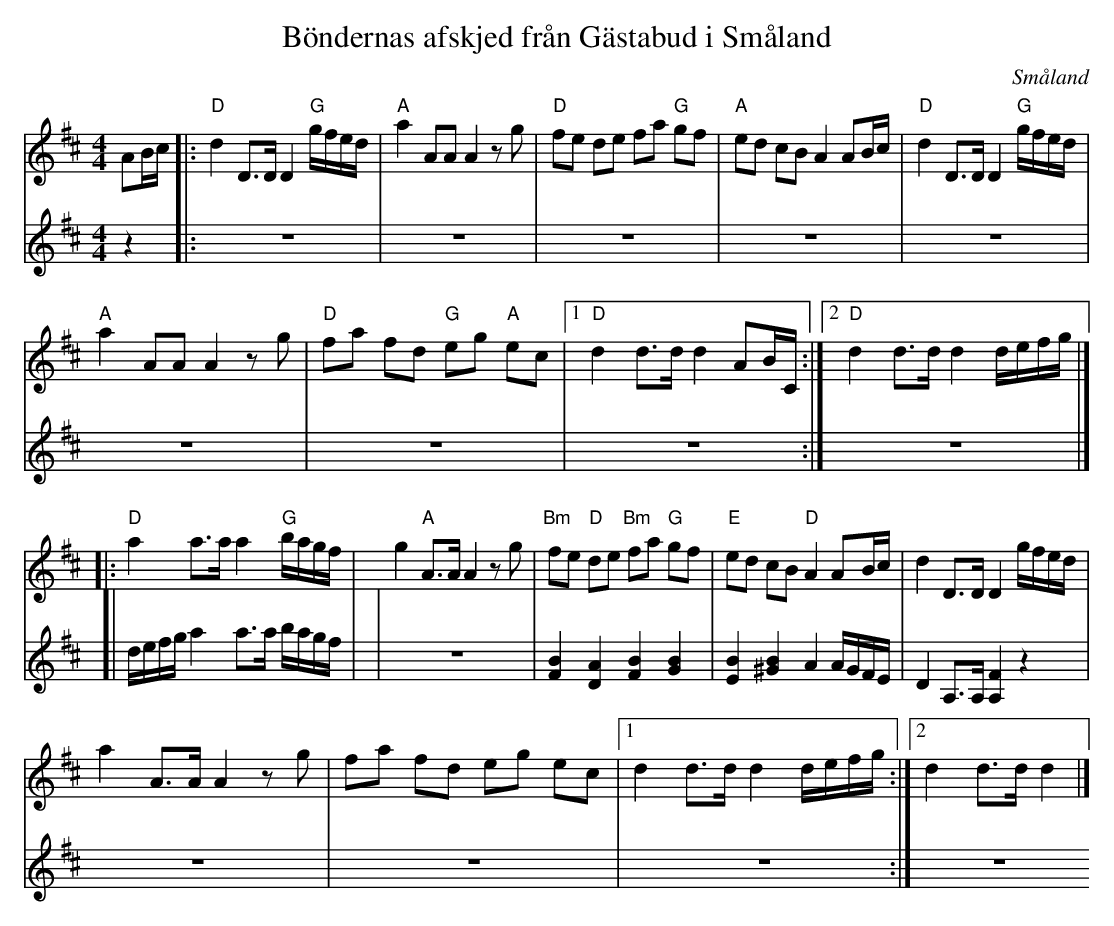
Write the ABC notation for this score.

X:1
T:Böndernas afskjed från Gästabud i Småland
O:Småland
M:4/4
L:1/16
K:D
[V:1]A2Bc|:"D" d4 D3D D4 "G" gfed|"A" a4 A2A2 A4 z2g2|"D" f2e2 d2e2 f2a2 "G" g2f2|"A" e2d2 c2B2 A4 A2Bc|"D" d4 D3D D4 "G" gfed|
[V:2]z4  |:z16               |z16                  |z16                    |z16                  |z16               |
[V:1]"A" a4 A2A2 A4 z2g2|"D" f2a2 f2d2 "G" e2g2 "A" e2c2|[1 "D" d4d3d d4 A2BC:|[2 "D" d4 d3d d4 defg|]
[V:2]z16              |z16                |z16          :|z16           |]
[V:1][|:"D" a4 a3a a4 "G" bagf  |g4 "A" A3A A4 z2g2|"Bm" f2e2 "D" d2e2 "Bm" f2a2 "G" g2f2|"E" e2d2 c2B2 "D" A4 A2Bc|d4 D3D D4 gfed|
[V:2][|defg a4 a3a bagf|           |z16           |[F4 B4][D4 A4][F4 B4][G4 B4]|[E4 B4][^G4 B4] A4 AGFE|D4 A,3A, [A,4 F4] z4|
[V:1]a4 A3A A4 z2g2|f2a2 f2d2 e2g2 e2c2|[1 d4 d3d d4 defg:|[2 d4 d3d d4|]
[V:2]z16           |z16                | z16           :| z16      |]
